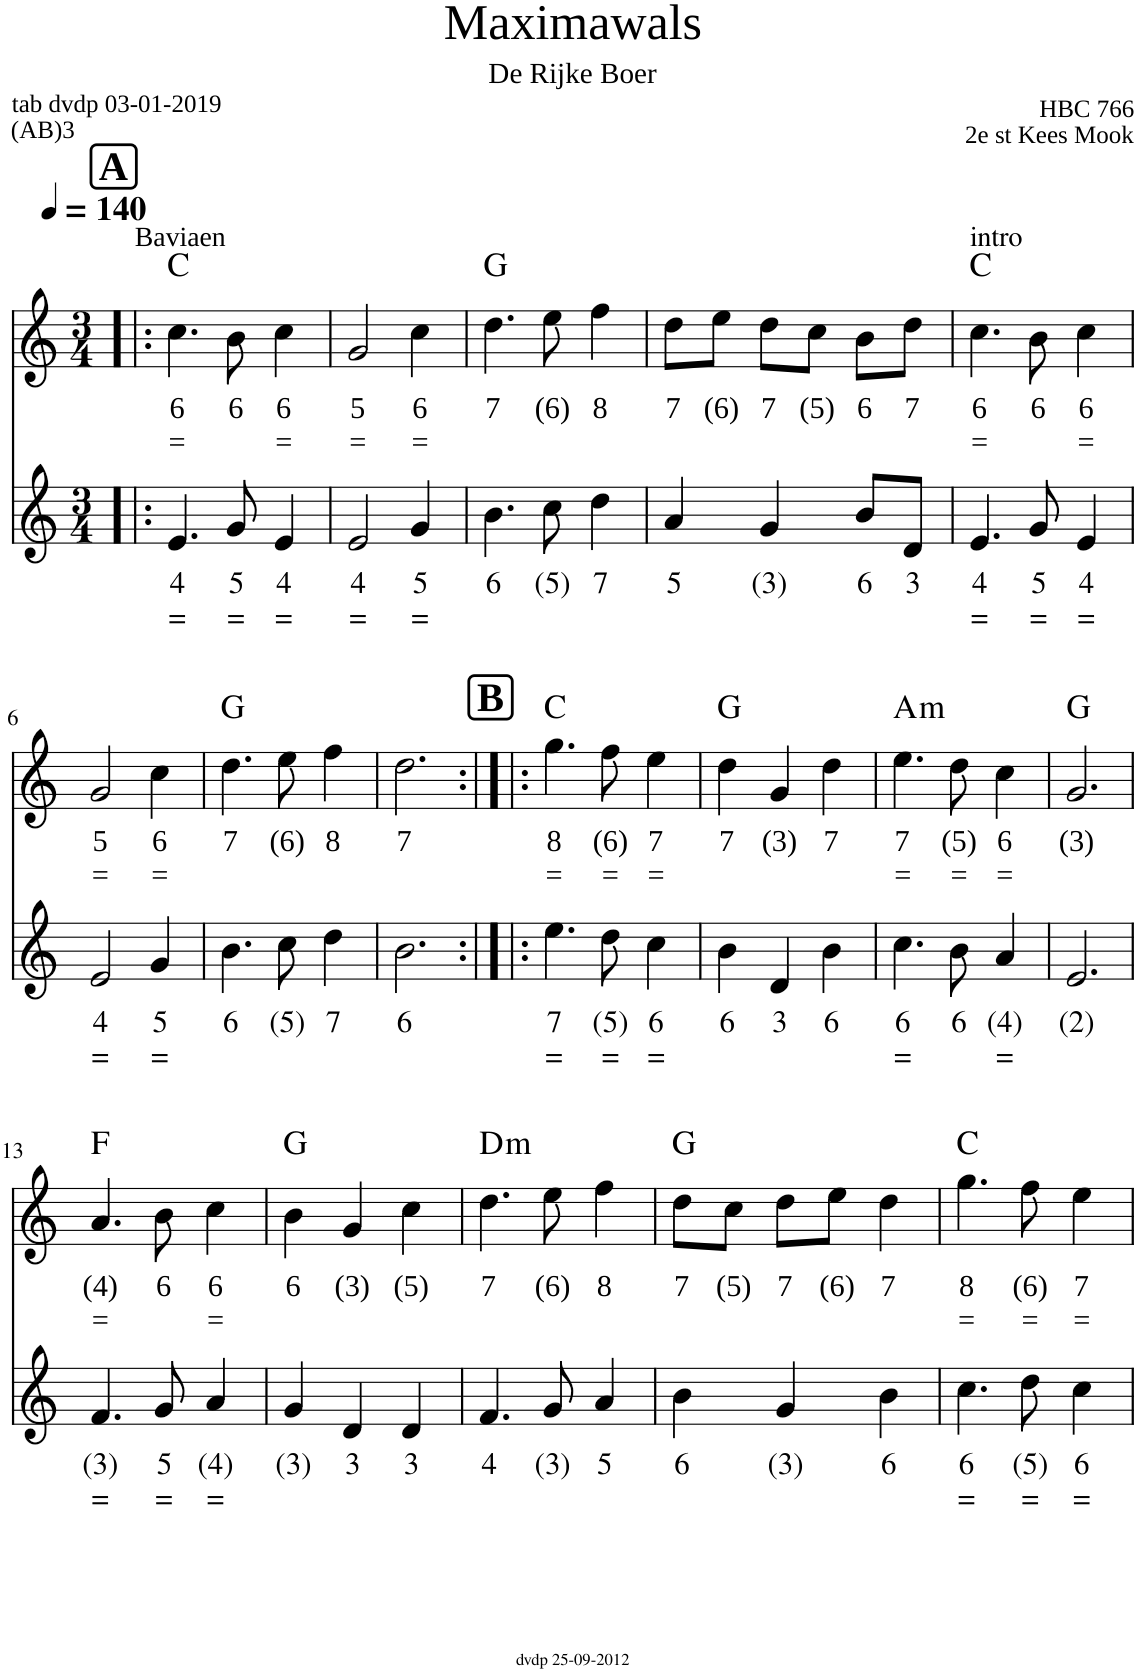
**kern	**text	**text	**kern	**text	**text	**harte
*part2	*part2	*part2	*part1	*part1	*part1	*part1
*staff2	*staff2	*staff2	*staff1	*staff1	*staff1	*
*I"Voice	*	*	*I"Voice	*	*	*
*clefG2	*	*	*clefG2	*	*	*
*k[]	*	*	*k[]	*	*	*
*M3/4	*	*	*M3/4	*	*	*
*MM140	*	*	*MM140	*	*	*
!!LO:REH:place=s1:a:B:cj:fs=14.3698:t=A
=1!|:	=1!|:	=1!|:	=1!|:	=1!|:	=1!|:	=1!|:
!	!	!	!LO:TX:a:t=Baviaen	!	!	!
!	!LO:LY:b	!LO:LY:b	!	!LO:LY:b	!LO:LY:b	!
4.e/	4	=	4.cc\	6	=	C:maj
!	!LO:LY:b	!LO:LY:b	!	!LO:LY:b	!	!
8g/	5	=	8b\	6	.	.
!	!LO:LY:b	!LO:LY:b	!	!LO:LY:b	!LO:LY:b	!
4e/	4	=	4cc\	6	=	.
=2	=2	=2	=2	=2	=2	=2
!	!LO:LY:b	!LO:LY:b	!	!LO:LY:b	!LO:LY:b	!
2e/	4	=	2g/	5	=	.
!	!LO:LY:b	!LO:LY:b	!	!LO:LY:b	!LO:LY:b	!
4g/	5	=	4cc\	6	=	.
=3	=3	=3	=3	=3	=3	=3
!	!LO:LY:b	!	!	!LO:LY:b	!	!
4.b\	6	.	4.dd\	7	.	G:maj
!	!LO:LY:b	!	!	!LO:LY:b	!	!
8cc\	(5)	.	8ee\	(6)	.	.
!	!LO:LY:b	!	!	!LO:LY:b	!	!
4dd\	7	.	4ff\	8	.	.
=4	=4	=4	=4	=4	=4	=4
!	!LO:LY:b	!	!	!LO:LY:b	!	!
4a/	5	.	8dd\L	7	.	.
!	!	!	!	!LO:LY:b	!	!
.	.	.	8ee\J	(6)	.	.
!	!LO:LY:b	!	!	!LO:LY:b	!	!
4g/	(3)	.	8dd\L	7	.	.
!	!	!	!	!LO:LY:b	!	!
.	.	.	8cc\J	(5)	.	.
!	!LO:LY:b	!	!	!LO:LY:b	!	!
8b/L	6	.	8b\L	6	.	.
!	!LO:LY:b	!	!	!LO:LY:b	!	!
8d/J	3	.	8dd\J	7	.	.
=5	=5	=5	=5	=5	=5	=5
!	!	!	!LO:TX:a:t=intro	!	!	!
!	!LO:LY:b	!LO:LY:b	!	!LO:LY:b	!LO:LY:b	!
4.e/	4	=	4.cc\	6	=	C:maj
!	!LO:LY:b	!LO:LY:b	!	!LO:LY:b	!	!
8g/	5	=	8b\	6	.	.
!	!LO:LY:b	!LO:LY:b	!	!LO:LY:b	!LO:LY:b	!
4e/	4	=	4cc\	6	=	.
!!LO:LB:g=z
=6	=6	=6	=6	=6	=6	=6
!	!LO:LY:b	!LO:LY:b	!	!LO:LY:b	!LO:LY:b	!
2e/	4	=	2g/	5	=	.
!	!LO:LY:b	!LO:LY:b	!	!LO:LY:b	!LO:LY:b	!
4g/	5	=	4cc\	6	=	.
=7	=7	=7	=7	=7	=7	=7
!	!LO:LY:b	!	!	!LO:LY:b	!	!
4.b\	6	.	4.dd\	7	.	G:maj
!	!LO:LY:b	!	!	!LO:LY:b	!	!
8cc\	(5)	.	8ee\	(6)	.	.
!	!LO:LY:b	!	!	!LO:LY:b	!	!
4dd\	7	.	4ff\	8	.	.
=8	=8	=8	=8	=8	=8	=8
!	!LO:LY:b	!	!	!LO:LY:b	!	!
2.b\	6	.	2.dd\	7	.	.
!!LO:REH:place=s1:a:B:cj:fs=14.3698:t=B
=9:|!|:	=9:|!|:	=9:|!|:	=9:|!|:	=9:|!|:	=9:|!|:	=9:|!|:
!	!LO:LY:b	!LO:LY:b	!	!LO:LY:b	!LO:LY:b	!
4.ee\	7	=	4.gg\	8	=	C:maj
!	!LO:LY:b	!LO:LY:b	!	!LO:LY:b	!LO:LY:b	!
8dd\	(5)	=	8ff\	(6)	=	.
!	!LO:LY:b	!LO:LY:b	!	!LO:LY:b	!LO:LY:b	!
4cc\	6	=	4ee\	7	=	.
=10	=10	=10	=10	=10	=10	=10
!	!LO:LY:b	!	!	!LO:LY:b	!	!
4b\	6	.	4dd\	7	.	G:maj
!	!LO:LY:b	!	!	!LO:LY:b	!	!
4d/	3	.	4g/	(3)	.	.
!	!LO:LY:b	!	!	!LO:LY:b	!	!
4b\	6	.	4dd\	7	.	.
=11	=11	=11	=11	=11	=11	=11
!	!LO:LY:b	!LO:LY:b	!	!LO:LY:b	!LO:LY:b	!LO:H:kt=m
4.cc\	6	=	4.ee\	7	=	A:min
!	!LO:LY:b	!	!	!LO:LY:b	!LO:LY:b	!
8b\	6	.	8dd\	(5)	=	.
!	!LO:LY:b	!LO:LY:b	!	!LO:LY:b	!LO:LY:b	!
4a/	(4)	=	4cc\	6	=	.
=12	=12	=12	=12	=12	=12	=12
!	!LO:LY:b	!	!	!LO:LY:b	!	!
2.e/	(2)	.	2.g/	(3)	.	G:maj
!!LO:LB:g=z
=13	=13	=13	=13	=13	=13	=13
!	!LO:LY:b	!LO:LY:b	!	!LO:LY:b	!LO:LY:b	!
4.f/	(3)	=	4.a/	(4)	=	F:maj
!	!LO:LY:b	!LO:LY:b	!	!LO:LY:b	!	!
8g/	5	=	8b\	6	.	.
!	!LO:LY:b	!LO:LY:b	!	!LO:LY:b	!LO:LY:b	!
4a/	(4)	=	4cc\	6	=	.
=14	=14	=14	=14	=14	=14	=14
!	!LO:LY:b	!	!	!LO:LY:b	!	!
4g/	(3)	.	4b\	6	.	G:maj
!	!LO:LY:b	!	!	!LO:LY:b	!	!
4d/	3	.	4g/	(3)	.	.
!	!LO:LY:b	!	!	!LO:LY:b	!	!
4d/	3	.	4cc\	(5)	.	.
=15	=15	=15	=15	=15	=15	=15
!	!LO:LY:b	!	!	!LO:LY:b	!	!LO:H:kt=m
4.f/	4	.	4.dd\	7	.	D:min
!	!LO:LY:b	!	!	!LO:LY:b	!	!
8g/	(3)	.	8ee\	(6)	.	.
!	!LO:LY:b	!	!	!LO:LY:b	!	!
4a/	5	.	4ff\	8	.	.
=16	=16	=16	=16	=16	=16	=16
!	!LO:LY:b	!	!	!LO:LY:b	!	!
4b\	6	.	8dd\L	7	.	G:maj
!	!	!	!	!LO:LY:b	!	!
.	.	.	8cc\J	(5)	.	.
!	!LO:LY:b	!	!	!LO:LY:b	!	!
4g/	(3)	.	8dd\L	7	.	.
!	!	!	!	!LO:LY:b	!	!
.	.	.	8ee\J	(6)	.	.
!	!LO:LY:b	!	!	!LO:LY:b	!	!
4b\	6	.	4dd\	7	.	.
=17	=17	=17	=17	=17	=17	=17
!	!LO:LY:b	!LO:LY:b	!	!LO:LY:b	!LO:LY:b	!
4.cc\	6	=	4.gg\	8	=	C:maj
!	!LO:LY:b	!LO:LY:b	!	!LO:LY:b	!LO:LY:b	!
8dd\	(5)	=	8ff\	(6)	=	.
!	!LO:LY:b	!LO:LY:b	!	!LO:LY:b	!LO:LY:b	!
4cc\	6	=	4ee\	7	=	.
=	=	=	=	=	=	=
*-	*-	*-	*-	*-	*-	*-
